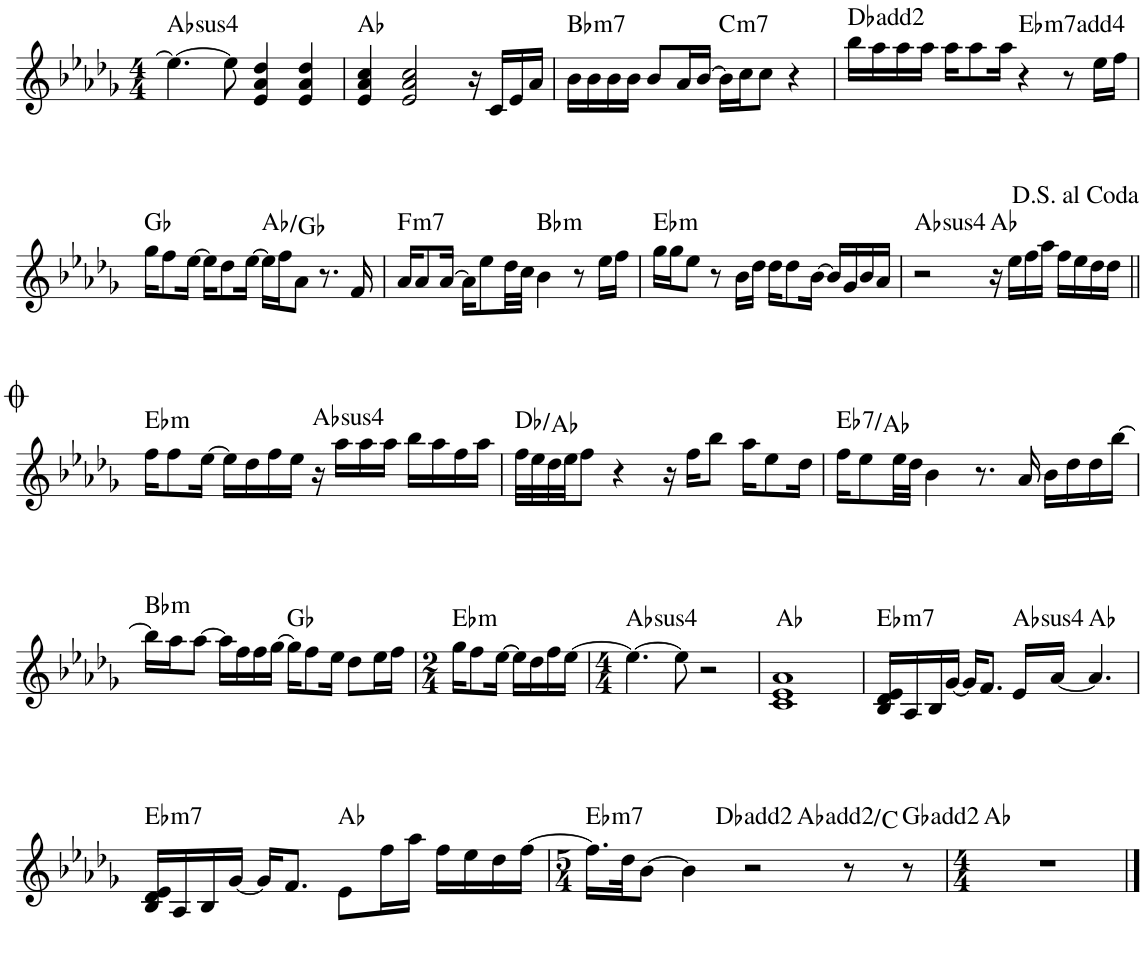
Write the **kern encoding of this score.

**kern	**harte
*part1	*part1
*staff1	*
*I"Piano	*
*I'Pno.	*
!!LO:PB:g=z
*clefG2	*
*k[b-e-a-d-g-]	*
*M4/4	*
=23	=23
!	!LO:H:kt=4
4.ee-\_	Ab:sus4
8ee-\]	.
4e-/ 4a-/ 4dd-/	.
4e-/ 4a-/ 4dd-/	.
=24	=24
4e-/ 4a-/ 4cc/	Ab:maj
2e-/ 2a-/ 2cc/	.
16r	.
16c/LL	.
16e-/	.
16a-/JJ	.
=25	=25
!	!LO:H:kt=m7
16b-\LL	Bb:min7
16b-\	.
16b-\	.
16b-\JJ	.
8b-/L	.
16a-/L	.
[16b-/JJ	.
!	!LO:H:kt=m7
16b-\LL]	C:min7
16cc\J	.
8cc\J	.
4r	.
=26	=26
16bb-\LL	Db:maj(2)
16aa-\	.
16aa-\	.
16aa-\JJ	.
16aa-\KL	.
8aa-\	.
16aa-\Jk	.
!	!LO:H:kt=m7
4r	Eb:min7(4)
8r	.
16ee-\LL	.
16ff\JJ	.
!!LO:LB:g=z
=27	=27
16gg-\KL	Gb:maj
8ff\	.
[16ee-\Jk	.
16ee-\KL]	.
8dd-\	.
[16ee-\Jk	.
16ee-\LL]	Ab:maj/b7
16ff\J	.
8a-\J	.
8.r	.
16f/	.
=28	=28
!	!LO:H:kt=m7
16a-/KL	F:min7
8a-/	.
[16a-/Jk	.
16a-\KL]	.
8ee-\	.
32dd-\LL	.
32cc\JJJ	.
!	!LO:H:kt=m
4b-\	Bb:min
8r	.
16ee-\LL	.
16ff\JJ	.
=29	=29
!	!LO:H:kt=m
16gg-\LL	Eb:min
16gg-\J	.
8ee-\J	.
8r	.
16b-\LL	.
16dd-\JJ	.
16dd-\KL	.
8dd-\	.
[16b-\Jk	.
16b-/LL]	.
16g-/	.
16b-/	.
16a-/JJ	.
=30	=30
!	!LO:H:kt=4
2r	Ab:sus4
16r	Ab:maj
16ee-\LL	.
16ff\	.
16aa-\JJ	.
16ff\LL	.
16ee-\	.
16dd-\	.
16dd-\JJ	.
!!LO:LB:g=z
=31||	=31||
!	!LO:H:kt=m
16ff\KL	Eb:min
8ff\	.
[16ee-\Jk	.
16ee-\LL]	.
16dd-\	.
16ff\	.
16ee-\JJ	.
!	!LO:H:kt=4
16r	Ab:sus4
16aa-\LL	.
16aa-\	.
16aa-\JJ	.
16bb-\LL	.
16aa-\	.
16ff\	.
16aa-\JJ	.
=32	=32
32ff\LLL	Db:maj/5
32ee-\	.
32dd-\	.
32ee-\JJ	.
8ff\J	.
4r	.
16r	.
16ff\KL	.
8bb-\J	.
16aa-\KL	.
8ee-\	.
16dd-\Jk	.
=33	=33
!	!LO:H:kt=7
16ff\KL	Eb:7/4
8ee-\	.
32ee-\LL	.
32dd-\JJJ	.
4b-\	.
8.r	.
16a-/	.
16b-\LL	.
16dd-\	.
16dd-\	.
[16bb-\JJ	.
!!LO:LB:g=z
=34	=34
!	!LO:H:kt=m
16bb-\LL]	Bb:min
16aa-\J	.
[8aa-\J	.
16aa-\LL]	.
16ff\	.
16ff\	.
[16gg-\JJ	.
16gg-\KL]	Gb:maj
8ff\	.
16ee-\Jk	.
8dd-\L	.
16ee-\L	.
16ff\JJ	.
=35	=35
*M2/4	*
!	!LO:H:kt=m
16gg-\KL	Eb:min
8ff\	.
[16ee-\Jk	.
16ee-\LL]	.
16dd-\	.
16ff\	.
[16ee-\JJ	.
=36	=36
*M4/4	*
!	!LO:H:kt=4
4.ee-\_	Ab:sus4
8ee-\]	.
2r	.
=37	=37
1c 1e- 1a-	Ab:maj
=38	=38
!	!LO:H:kt=m7
16B-/ 16d-/ 16e-/LL	Eb:min7
16A-/	.
16B-/	.
[16g-/JJ	.
16g-/KL]	.
8.f/J	.
!	!LO:H:kt=4
16e-/LL	Ab:sus4
[16a-/JJ	.
4.a-/]	Ab:maj
!!LO:LB:g=z
=39	=39
!	!LO:H:kt=m7
16B-/ 16d-/ 16e-/LL	Eb:min7
16A-/	.
16B-/	.
[16g-/JJ	.
16g-/KL]	.
8.f/J	.
8e-\L	Ab:maj
16ff\L	.
16aa-\JJ	.
16ff\LL	.
16ee-\	.
16dd-\	.
[16ff\JJ	.
=40	=40
*M5/4	*
!	!LO:H:kt=m7
16.ff\LL]	Eb:min7
32dd-\JK	.
[8b-\J	.
4b-\]	.
2r	Db:maj(2)
8r	Ab:maj(2)/3
8r	Gb:maj(2)
=41	=41
*M4/4	*
1r	Ab:maj
==	==
*-	*-
